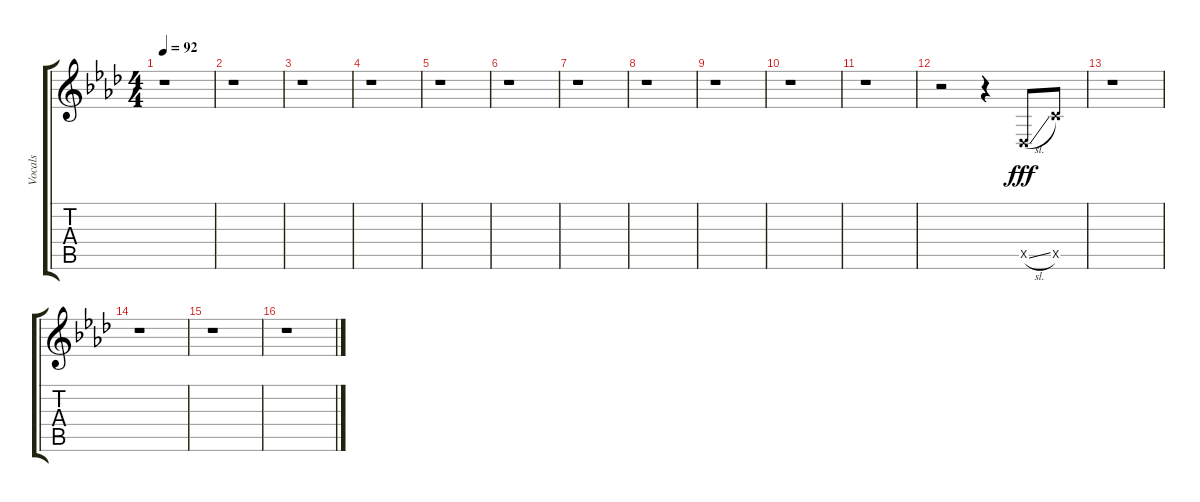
\track ("Vocals" "Vocals") {instrument voiceoohs}
\staff {score tabs}
\tuning (E4 B3 G3 D3 A2 E2) {hide}
\ts (4 4)
\tempo 92
\clef g2
\ks ab
r.1{dy fff} |
r.1 |
r.1 |
r.1 |
r.1 |
r.1 |
r.1 |
r.1 |
r.1 |
r.1 |
r.1 |
r.2 r.4 4.5{sl x}.8 15.5{x}.8 |
r.1 |
r.1 |
r.1 |
r.1
